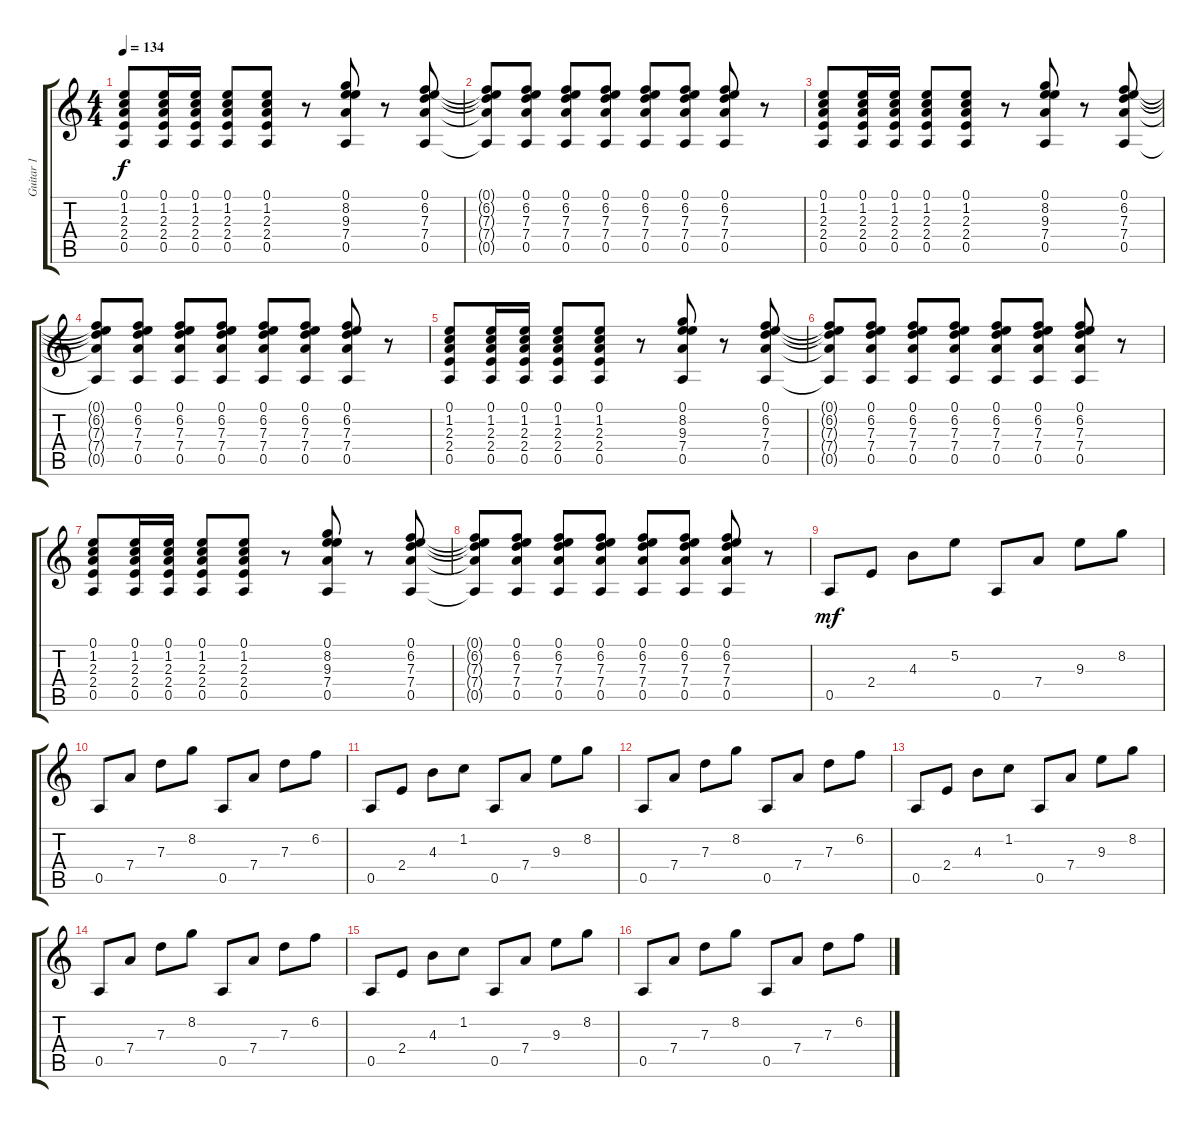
\track ("Guitar 1" "Guitar 1") {instrument acousticguitarsteel}
\staff {score tabs}
\tuning (E4 B3 G3 D3 A2 E2) {hide}
\ts (4 4)
\tempo 134
\clef g2
\ks c
(0.1 1.2 2.3 2.4 0.5).8{dy f} (0.1 1.2 2.3 2.4 0.5).16 (0.1 1.2 2.3 2.4 0.5).16 (0.1 1.2 2.3 2.4 0.5).8 (0.1 1.2 2.3 2.4 0.5).8 r.8 (0.1 8.2 9.3 7.4 0.5).8 r.8 (0.1 6.2 7.3 7.4 0.5).8 |
(0.1{t} 6.2{t} 7.3{t} 7.4{t} 0.5{t}).8 (0.1 6.2 7.3 7.4 0.5).8 (0.1 6.2 7.3 7.4 0.5).8 (0.1 6.2 7.3 7.4 0.5).8 (0.1 6.2 7.3 7.4 0.5).8 (0.1 6.2 7.3 7.4 0.5).8 (0.1 6.2 7.3 7.4 0.5).8 r.8 |
(0.1 1.2 2.3 2.4 0.5).8 (0.1 1.2 2.3 2.4 0.5).16 (0.1 1.2 2.3 2.4 0.5).16 (0.1 1.2 2.3 2.4 0.5).8 (0.1 1.2 2.3 2.4 0.5).8 r.8 (0.1 8.2 9.3 7.4 0.5).8 r.8 (0.1 6.2 7.3 7.4 0.5).8 |
(0.1{t} 6.2{t} 7.3{t} 7.4{t} 0.5{t}).8 (0.1 6.2 7.3 7.4 0.5).8 (0.1 6.2 7.3 7.4 0.5).8 (0.1 6.2 7.3 7.4 0.5).8 (0.1 6.2 7.3 7.4 0.5).8 (0.1 6.2 7.3 7.4 0.5).8 (0.1 6.2 7.3 7.4 0.5).8 r.8 |
(0.1 1.2 2.3 2.4 0.5).8 (0.1 1.2 2.3 2.4 0.5).16 (0.1 1.2 2.3 2.4 0.5).16 (0.1 1.2 2.3 2.4 0.5).8 (0.1 1.2 2.3 2.4 0.5).8 r.8 (0.1 8.2 9.3 7.4 0.5).8 r.8 (0.1 6.2 7.3 7.4 0.5).8 |
(0.1{t} 6.2{t} 7.3{t} 7.4{t} 0.5{t}).8 (0.1 6.2 7.3 7.4 0.5).8 (0.1 6.2 7.3 7.4 0.5).8 (0.1 6.2 7.3 7.4 0.5).8 (0.1 6.2 7.3 7.4 0.5).8 (0.1 6.2 7.3 7.4 0.5).8 (0.1 6.2 7.3 7.4 0.5).8 r.8 |
(0.1 1.2 2.3 2.4 0.5).8 (0.1 1.2 2.3 2.4 0.5).16 (0.1 1.2 2.3 2.4 0.5).16 (0.1 1.2 2.3 2.4 0.5).8 (0.1 1.2 2.3 2.4 0.5).8 r.8 (0.1 8.2 9.3 7.4 0.5).8 r.8 (0.1 6.2 7.3 7.4 0.5).8 |
(0.1{t} 6.2{t} 7.3{t} 7.4{t} 0.5{t}).8 (0.1 6.2 7.3 7.4 0.5).8 (0.1 6.2 7.3 7.4 0.5).8 (0.1 6.2 7.3 7.4 0.5).8 (0.1 6.2 7.3 7.4 0.5).8 (0.1 6.2 7.3 7.4 0.5).8 (0.1 6.2 7.3 7.4 0.5).8 r.8 |
0.5.8{dy mf} 2.4.8 4.3.8 5.2.8 0.5.8 7.4.8 9.3.8 8.2.8 |
0.5.8 7.4.8 7.3.8 8.2.8 0.5.8 7.4.8 7.3.8 6.2.8 |
0.5.8 2.4.8 4.3.8 1.2.8 0.5.8 7.4.8 9.3.8 8.2.8 |
0.5.8 7.4.8 7.3.8 8.2.8 0.5.8 7.4.8 7.3.8 6.2.8 |
0.5.8 2.4.8 4.3.8 1.2.8 0.5.8 7.4.8 9.3.8 8.2.8 |
0.5.8 7.4.8 7.3.8 8.2.8 0.5.8 7.4.8 7.3.8 6.2.8 |
0.5.8 2.4.8 4.3.8 1.2.8 0.5.8 7.4.8 9.3.8 8.2.8 |
0.5.8 7.4.8 7.3.8 8.2.8 0.5.8 7.4.8 7.3.8 6.2.8
